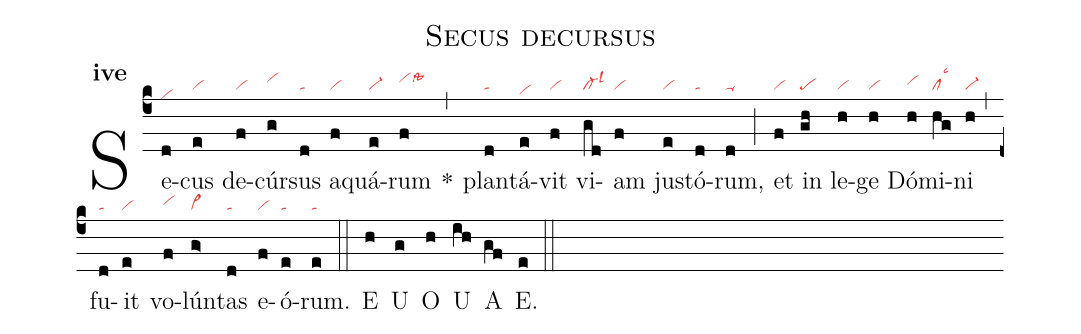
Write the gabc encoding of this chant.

name:Secus decursus;
office-part:an;
mode:4e;
nabc-lines:1;
%%
initial-style: 1;
name: Secus decursus;
mode: 4;
office-part: Antiphona;
annotation: Ant.;
annotation: iv;
nabc-lines: 1;
%%
(c4) Se(d|vihb)cus(e|vi) de(f|vi)cúr(g|vihi)sus(d|ta) a(f|vi)quá(e|vi-)rum(f|vihilssta6) <sp>*</sp>(,) plan(d|ta)tá(e|vihd)vit(f|vi) vi(gd|cl-lsl3)am(f|vi) jus(e|vi)tó(d|ta)rum,(d|ta-) (;) et(f|vi) in(gh|pe) le(h|vi)ge(h|vi) Dó(h|vihh)mi(hg|cllsc3)ni(h|vi-) (,) fu(d|ta)it(e|vi) vo(f|vihh)lún(g>|vi>)tas(d|ta) e(f|vi)ó(e|ta)rum.(e|ta) (::)
<eu>E(h) U(g) O(h) U(ih) A(gf) E.(e) </eu>(::)
